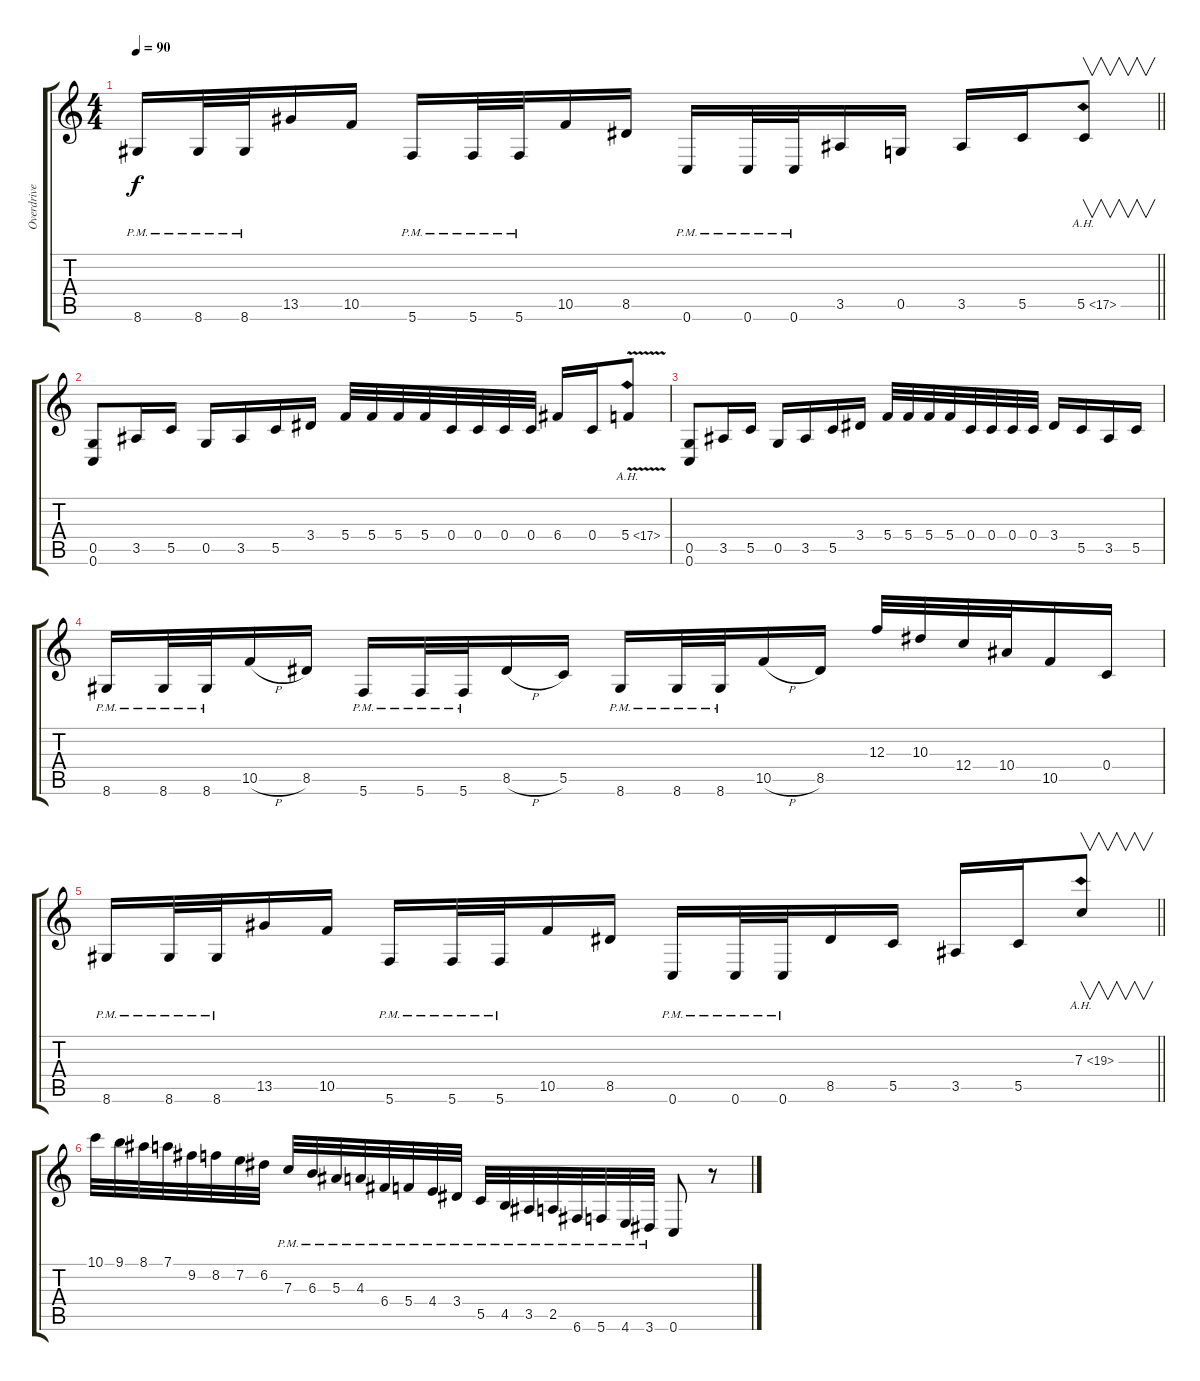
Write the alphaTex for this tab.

\track ("Overdrive" "Overdrive") {instrument distortionguitar}
\staff {score tabs}
\tuning (D4 A3 F3 C3 G2 C2) {hide}
\ts (4 4)
\tempo 90
\clef g2
\barLineRight lightlight
\ks c
8.6{pm}.16{dy f} 8.6{pm}.32 8.6{pm}.32 13.5.16 10.5.16 5.6{pm}.16 5.6{pm}.32 5.6{pm}.32 10.5.16 8.5.16 0.6{pm}.16 0.6{pm}.32 0.6{pm}.32 3.5.16 0.5.16 3.5.16 5.5.16 5.5{ah 12}.8{v} |
(0.5 0.6).8 3.5.16 5.5.16 0.5.16 3.5.16 5.5.16 3.4.16 5.4.32 5.4.32 5.4.32 5.4.32 0.4.32 0.4.32 0.4.32 0.4.32 6.4.16 0.4.16 5.4{ah 12 v}.8 |
(0.5 0.6).8 3.5.16 5.5.16 0.5.16 3.5.16 5.5.16 3.4.16 5.4.32 5.4.32 5.4.32 5.4.32 0.4.32 0.4.32 0.4.32 0.4.32 3.4.16 5.5.16 3.5.16 5.5.16 |
8.6{pm}.16 8.6{pm}.32 8.6{pm}.32 10.5{h}.16 8.5.16 5.6{pm}.16 5.6{pm}.32 5.6{pm}.32 8.5{h}.16 5.5.16 8.6{pm}.16 8.6{pm}.32 8.6{pm}.32 10.5{h}.16 8.5.16 12.3.32 10.3.32 12.4.32 10.4.32 10.5.16 0.4.16 |
\barLineRight lightlight
8.6{pm}.16 8.6{pm}.32 8.6{pm}.32 13.5.16 10.5.16 5.6{pm}.16 5.6{pm}.32 5.6{pm}.32 10.5.16 8.5.16 0.6{pm}.16 0.6{pm}.32 0.6{pm}.32 8.5.16 5.5.16 3.5.16 5.5.16 7.3{ah 12}.8{v} |
10.1.32 9.1.32 8.1.32 7.1.32 9.2.32 8.2.32 7.2.32 6.2.32 7.3{pm}.32 6.3{pm}.32 5.3{pm}.32 4.3{pm}.32 6.4{pm}.32 5.4{pm}.32 4.4{pm}.32 3.4{pm}.32 5.5{pm}.32 4.5{pm}.32 3.5{pm}.32 2.5{pm}.32 6.6{pm}.32 5.6{pm}.32 4.6{pm}.32 3.6{pm}.32 0.6.8 r.8
